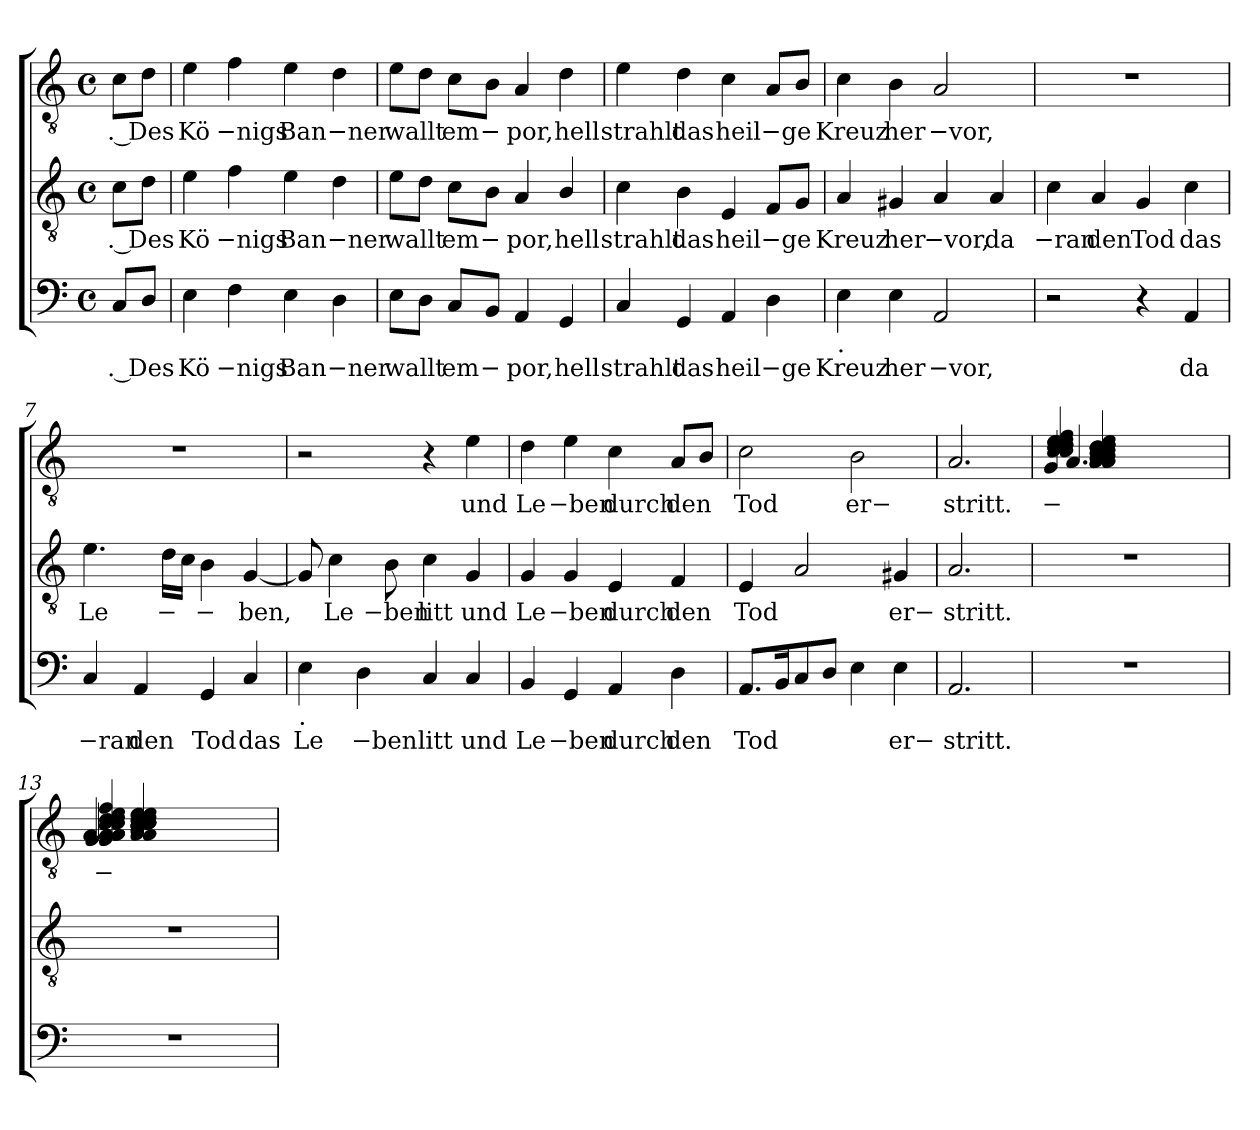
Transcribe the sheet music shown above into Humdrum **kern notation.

**kern	**text	**kern	**text	**kern	**text
*part3	*part3	*part2	*part2	*part1	*part1
*staff3	*staff3	*staff2	*staff2	*staff1	*staff1
*clefF4	*	*clefGv2	*	*clefGv2	*
*k[]	*	*k[]	*	*k[]	*
*C:	*	*C:	*	*C:	*
*M4/4	*	*M4/4	*	*M4/4	*
*met(c)	*	*met(c)	*	*met(c)	*
=1	=1	=1	=1	=1	=1
!	!LO:LY:b:rj	!	!LO:LY:b:rj	!	!LO:LY:b:rj
8C/L	. Des	8c\L	. Des	8c\L	. Des
8D/J	.	8d\J	.	8d\J	.
=2	=2	=2	=2	=2	=2
!	!LO:LY:b	!	!LO:LY:b	!	!LO:LY:b
4E\	Kö	4e\	Kö	4e\	Kö
!	!LO:LY:b:rj	!	!LO:LY:b:rj	!	!LO:LY:b:rj
4F\	−nigs	4f\	−nigs	4f\	−nigs
!	!LO:LY:b	!	!LO:LY:b	!	!LO:LY:b
4E\	Ban	4e\	Ban	4e\	Ban
!	!LO:LY:b:rj	!	!LO:LY:b:rj	!	!LO:LY:b:rj
4D\	−ner	4d\	−ner	4d\	−ner
=3	=3	=3	=3	=3	=3
!	!LO:LY:b	!	!LO:LY:b	!	!LO:LY:b
8E\L	wallt	8e\L	wallt	8e\L	wallt
8D\J	.	8d\J	.	8d\J	.
!	!LO:LY:b	!	!LO:LY:b	!	!LO:LY:b
8C/L	em	8c\L	em	8c\L	em
!	!LO:LY:b	!	!LO:LY:b	!	!LO:LY:b
8BB/J	−	8B\J	−	8B\J	−
!	!LO:LY:b	!	!LO:LY:b	!	!LO:LY:b
4AA/	por,	4A/	por,	4A/	por,
!	!LO:LY:b	!	!LO:LY:b	!	!LO:LY:b
4GG/	hell	4B/	hell	4d\	hell
=4	=4	=4	=4	=4	=4
!	!LO:LY:b	!	!LO:LY:b	!	!LO:LY:b
4C/	strahlt	4c\	strahlt	4e\	strahlt
!	!LO:LY:b	!	!LO:LY:b	!	!LO:LY:b
4GG/	das	4B\	das	4d\	das
!	!LO:LY:b	!	!LO:LY:b	!	!LO:LY:b
4AA/	heil	4E/	heil	4c\	heil
!	!LO:LY:b:rj	!	!LO:LY:b:rj	!	!LO:LY:b:rj
4D\	−ge	8F/L	−ge	8A/L	−ge
.	.	8G/J	.	8B/J	.
!!LO:LB:g=z
=5	=5	=5	=5	=5	=5
!LO:TX:b:t=.	!	!	!	!	!
!	!LO:LY:b	!	!LO:LY:b	!	!LO:LY:b
4E\	Kreuz	4A/	Kreuz	4c\	Kreuz
!	!LO:LY:b	!	!LO:LY:b	!	!LO:LY:b
4E\	her	4G#X/	her	4B\	her
!	!LO:LY:b:rj	!	!LO:LY:b:rj	!	!LO:LY:b:rj
2AA/	−vor,	4A/	−vor,	2A/	−vor,
!	!	!	!LO:LY:b	!	!
.	.	4A/	da	.	.
=6	=6	=6	=6	=6	=6
!	!	!	!LO:LY:b:rj	!	!
2r	.	4c\	−ran	1r	.
!	!	!	!LO:LY:b	!	!
.	.	4A/	den	.	.
!	!	!	!LO:LY:b	!	!
4r	.	4G/	Tod	.	.
!	!LO:LY:b	!	!LO:LY:b	!	!
4AA/	da	4c\	das	.	.
=7	=7	=7	=7	=7	=7
!	!LO:LY:b:rj	!	!LO:LY:b	!	!
4C/	−ran	4.e\	Le	1r	.
!	!LO:LY:b	!	!	!	!
4AA/	den	.	.	.	.
!	!	!	!LO:LY:b	!	!
.	.	16d\LL	−	.	.
.	.	16c\JJ	.	.	.
!	!LO:LY:b	!	!LO:LY:b	!	!
4GG/	Tod	4B\	−	.	.
!	!LO:LY:b	!	!LO:LY:b	!	!
4C/	das	[<4G/	ben,	.	.
!!LO:LB:g=z
=8	=8	=8	=8	=8	=8
!LO:TX:b:t=.	!	!	!	!	!
!	!LO:LY:b	!	!	!	!
4E\	Le	8G/]	.	2r	.
!	!	!	!LO:LY:b	!	!
.	.	4c\	Le	.	.
!	!LO:LY:b:rj	!	!	!	!
4D\	−ben	.	.	.	.
!	!	!	!LO:LY:b:rj	!	!
.	.	8B\	−ben	.	.
!	!LO:LY:b	!	!LO:LY:b	!	!
4C/	litt	4c\	litt	4r	.
!	!LO:LY:b	!	!LO:LY:b	!	!LO:LY:b
4C/	und	4G/	und	4e\	und
=9	=9	=9	=9	=9	=9
!	!LO:LY:b	!	!LO:LY:b	!	!LO:LY:b
4BB/	Le	4G/	Le	4d\	Le
!	!LO:LY:b:rj	!	!LO:LY:b:rj	!	!LO:LY:b:rj
4GG/	−ben	4G/	−ben	4e\	−ben
!	!LO:LY:b	!	!LO:LY:b	!	!LO:LY:b
4AA/	durch	4E/	durch	4c\	durch
!	!LO:LY:b	!	!LO:LY:b	!	!LO:LY:b
4D\	den	4F/	den	8A/L	den
.	.	.	.	8B/J	.
=10	=10	=10	=10	=10	=10
!	!LO:LY:b	!	!LO:LY:b	!	!LO:LY:b
8.AA/L	Tod	4E/	Tod	2c\	Tod
16BB/k	.	.	.	.	.
8C/	.	2A/	.	.	.
8D/J	.	.	.	.	.
!	!	!	!	!	!LO:LY:b
4E\	.	.	.	2B\	er−
!	!LO:LY:b	!	!LO:LY:b	!	!
4E\	er−	4G#X/	er−	.	.
=11	=11	=11	=11	=11	=11
!	!LO:LY:b	!	!LO:LY:b	!	!LO:LY:b
2.AA/	stritt.	2.A/	stritt.	2.A/	stritt.
!!LO:PB:g=z
=12!	=12!	=12!	=12!	=12!	=12!
!	!	!	!	!	!LO:LY:b:rj
*	*	*	*	*^	*
!	!	!	!	!	!	!LO:LY:b
*	*	*	*	*	*^	*
!	!	!	!	!	!	!	!LO:LY:b
*	*	*	*	*	*	*^	*
!	!	!	!	!	!	!	!	!LO:LY:b:rj
1r	.	1r	.	(4c/ 4c/ 4c/ 4d/ 4d/ 4d/ 4d/ 4d/ 4e/ 4e/ 4e/ 4f/	4G/	4.A/	(4A/ 4A/ 4A/ 4B/ 4B/ 4c/ 4c/ 4d/ 4d/ 4d/ 4d/ 4e/	−
.	.	.	.	2ryy	2ryy	.	2ryy	.
.	.	.	.	.	.	2ryy	.	.
.	.	.	.	8ryy	8ryy	.	8ryy	.
.	.	.	.	8ryy	8ryy	8ryy	8ryy	.
!!LO:LB:g=z	!!	!!	!!
=13	=13	=13	=13	=13	=13	=13	=13	=13
!	!	!	!	!	!	!	!	!LO:LY:b
!	!	!	!	!	!	!	!	!LO:LY:b
!	!	!	!	!	!	!	!	!LO:LY:b:rj
!	!	!	!	!	!	!	!	!LO:LY:b:rj
1r	.	1r	.	(4G/ 4A/ 4A/ 4A/ 4A/ 4c/ 4c/ 4c/ 4d/ 4d/ 4e/ 4f/	4G/	4.A/	(4A/ 4A/ 4B/ 4c/ 4c/ 4c/ 4c/ 4d/ 4d/ 4e/ 4e/	−
.	.	.	.	2ryy	2ryy	.	2ryy	.
.	.	.	.	.	.	2ryy	.	.
.	.	.	.	8ryy	8ryy	.	8ryy	.
.	.	.	.	8ryy	8ryy	8ryy	8ryy	.
*	*	*	*	*v	*v	*v	*v	*
=	=	=	=	=	=
*-	*-	*-	*-	*-	*-
